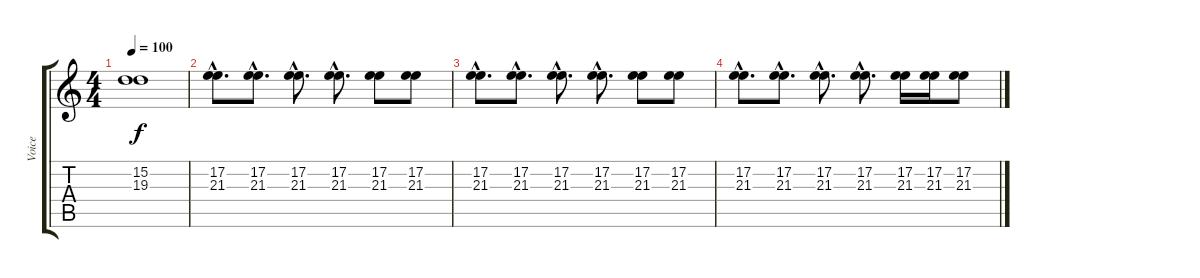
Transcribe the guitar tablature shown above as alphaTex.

\track ("Voice" "Voice") {instrument sopranosax}
\staff {score tabs}
\tuning (E4 B3 G3 D3 A2 E2) {hide}
\ts (4 4)
\tempo 100
\clef g2
\ks c
(15.2{t} 19.3{t}).1{dy f} |
(17.2{hac} 21.3{hac}).8{d} (17.2{hac} 21.3{hac}).8{d} (17.2{hac} 21.3{hac}).8{d} (17.2{hac} 21.3{hac}).8{d} (17.2 21.3).8 (17.2 21.3).8 |
(17.2{hac} 21.3{hac}).8{d} (17.2{hac} 21.3{hac}).8{d} (17.2{hac} 21.3{hac}).8{d} (17.2{hac} 21.3{hac}).8{d} (17.2 21.3).8 (17.2 21.3).8 |
(17.2{hac} 21.3{hac}).8{d} (17.2{hac} 21.3{hac}).8{d} (17.2{hac} 21.3{hac}).8{d} (17.2{hac} 21.3{hac}).8{d} (17.2 21.3).16 (17.2 21.3).16 (17.2 21.3).8
